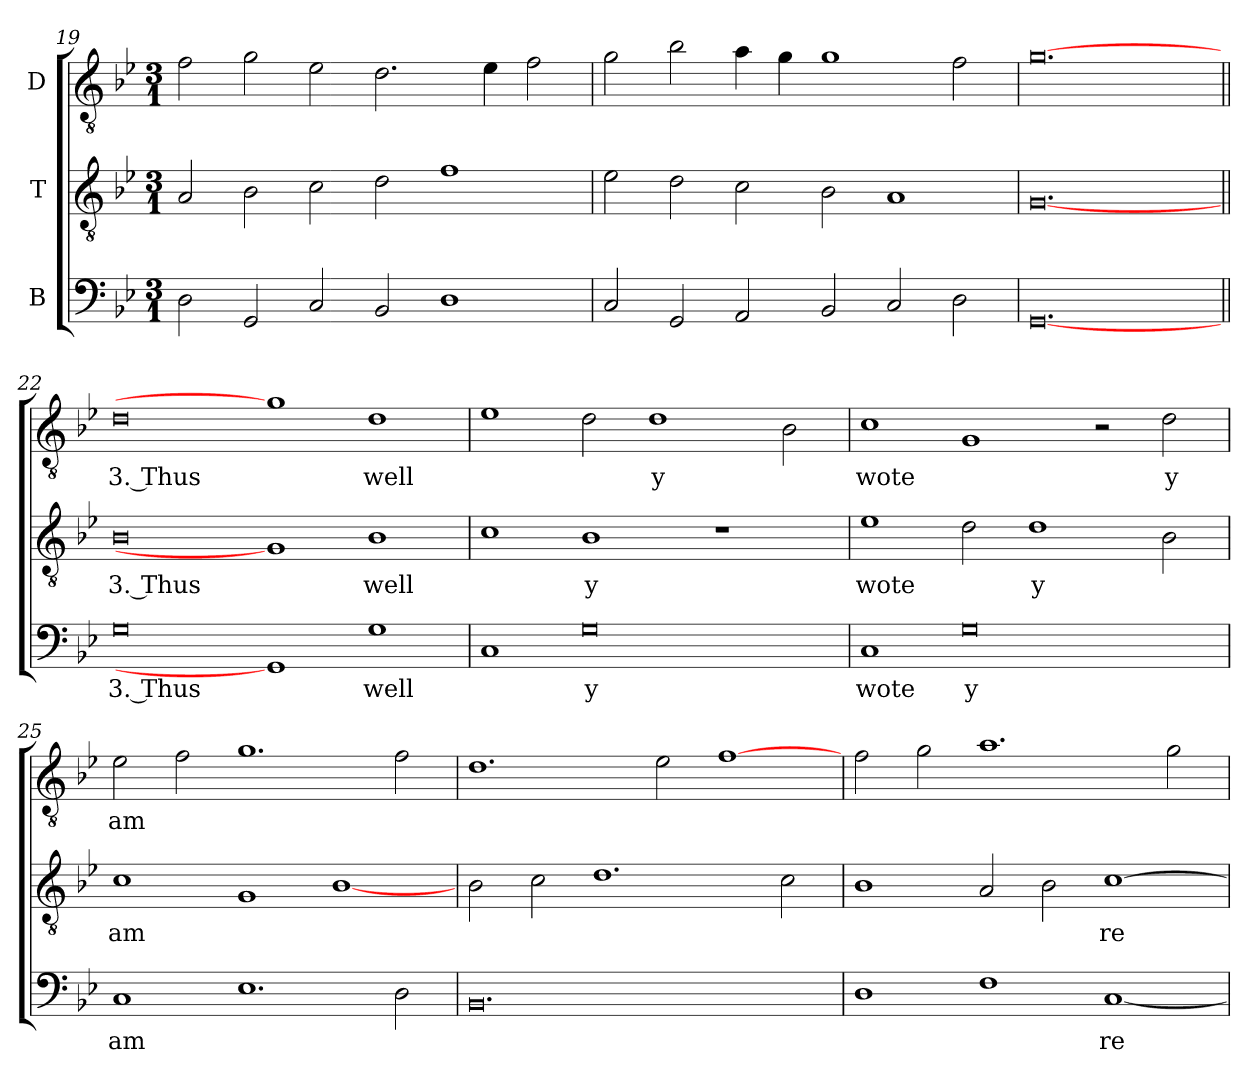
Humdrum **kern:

**kern	**text	**kern	**text	**kern	**text
*part3	*part3	*part2	*part2	*part1	*part1
*staff3	*staff3	*staff2	*staff2	*staff1	*staff1
*I"B	*	*I"T	*	*I"D	*
*clefF4	*	*clefGv2	*	*clefGv2	*
*	*	*ITrd7c12	*	*ITrd7c12	*
*k[b-e-]	*	*k[b-e-]	*	*k[b-e-]	*
*B-:	*	*B-:	*	*B-:	*
*M3/1	*	*M3/1	*	*M3/1	*
=19	=19	=19	=19	=19	=19
2Di\	.	2AAi/	.	2Fi\	.
2GGi/	.	2BB-i\	.	2Gi\	.
2Ci/	.	2Ci\	.	2E-i\	.
2BB-i/	.	2Di\	.	2.Di\	.
1Di/	.	1Fi\	.	.	.
.	.	.	.	4E-i\	.
.	.	.	.	2Fi\	.
=20	=20	=20	=20	=20	=20
2Ci/	.	2E-i\	.	2Gi\	.
2GGi/	.	2Di\	.	2B-i\	.
2AAi/	.	2Ci\	.	4Ai\	.
.	.	.	.	4Gi\	.
2BB-i/	.	2BB-i\	.	1Gi\	.
2Ci/	.	1AAi/	.	.	.
2Di\	.	.	.	2Fi\	.
=21	=21	=21	=21	=21	=21
[0.GGi/	.	[0.GGi/	.	[0.Gi\	.
!!LO:PB:g=z
=22||	=22||	=22||	=22||	=22||	=22||
!	!LO:LY:b:color=#000000	!	!	!	!
!	!	!	!LO:LY:b:color=#000000	!	!
!	!	!	!	!	!LO:LY:b:color=#000000
0Gi\	3. Thus	0BB-i/	3. Thus	0Di\	3. Thus
1GGi/]	.	1GGi/]	.	1Gi\]	.
!	!LO:LY:b:color=#000000	!	!	!	!
!	!	!	!LO:LY:b:color=#000000	!	!
!	!	!	!	!	!LO:LY:b:color=#000000
1Gi\	well	1BB-i/	well	1Di\	well
=23	=23	=23	=23	=23	=23
1Ci/	.	1Ci\	.	1E-i\	.
!	!LO:LY:b:color=#000000	!	!	!	!
!	!	!	!LO:LY:b:color=#000000	!	!
0Gi\	y	1BB-i/	y	2Di\	.
!	!	!	!	!	!LO:LY:b:color=#000000
.	.	.	.	1Di\	y
.	.	1r	.	.	.
.	.	.	.	2BB-i\	.
=24	=24	=24	=24	=24	=24
!	!LO:LY:b:color=#000000	!	!	!	!
!	!	!	!LO:LY:b:color=#000000	!	!
!	!	!	!	!	!LO:LY:b:color=#000000
1Ci/	wote	1E-i\	wote	1Ci\	wote
!	!LO:LY:b:color=#000000	!	!	!	!
0Gi\	y	2Di\	.	1GGi/	.
!	!	!	!LO:LY:b:color=#000000	!	!
.	.	1Di\	y	.	.
.	.	.	.	2r	.
!	!	!	!	!	!LO:LY:b:color=#000000
.	.	2BB-i\	.	2Di\	y
=25	=25	=25	=25	=25	=25
!	!LO:LY:b:color=#000000	!	!	!	!
!	!	!	!LO:LY:b:color=#000000	!	!
!	!	!	!	!	!LO:LY:b:color=#000000
1Ci/	am	1Ci\	am	2E-i\	am
.	.	.	.	2Fi\	.
1.E-i\	.	1GGi/	.	1.Gi\	.
.	.	[1BB-i/	.	.	.
2Di\	.	.	.	2Fi\	.
=26	=26	=26	=26	=26	=26
0.BB-i/	.	2BB-i\	.	1.Di\	.
.	.	2Ci\	.	.	.
.	.	1.Di\	.	.	.
.	.	.	.	2E-i\	.
.	.	.	.	[1Fi\	.
.	.	2Ci\	.	.	.
!!LO:LB:g=z
=27	=27	=27	=27	=27	=27
1Di/	.	1BB-i/	.	2Fi\	.
.	.	.	.	2Gi\	.
1Fi\	.	2AAi/	.	1.Ai\	.
.	.	2BB-i\	.	.	.
!	!LO:LY:b:color=#000000	!	!	!	!
!	!	!	!LO:LY:b:color=#000000	!	!
[1Ci/	re-	[1Ci\	re-	.	.
.	.	.	.	2Gi\	.
=	=	=	=	=	=
*-	*-	*-	*-	*-	*-
